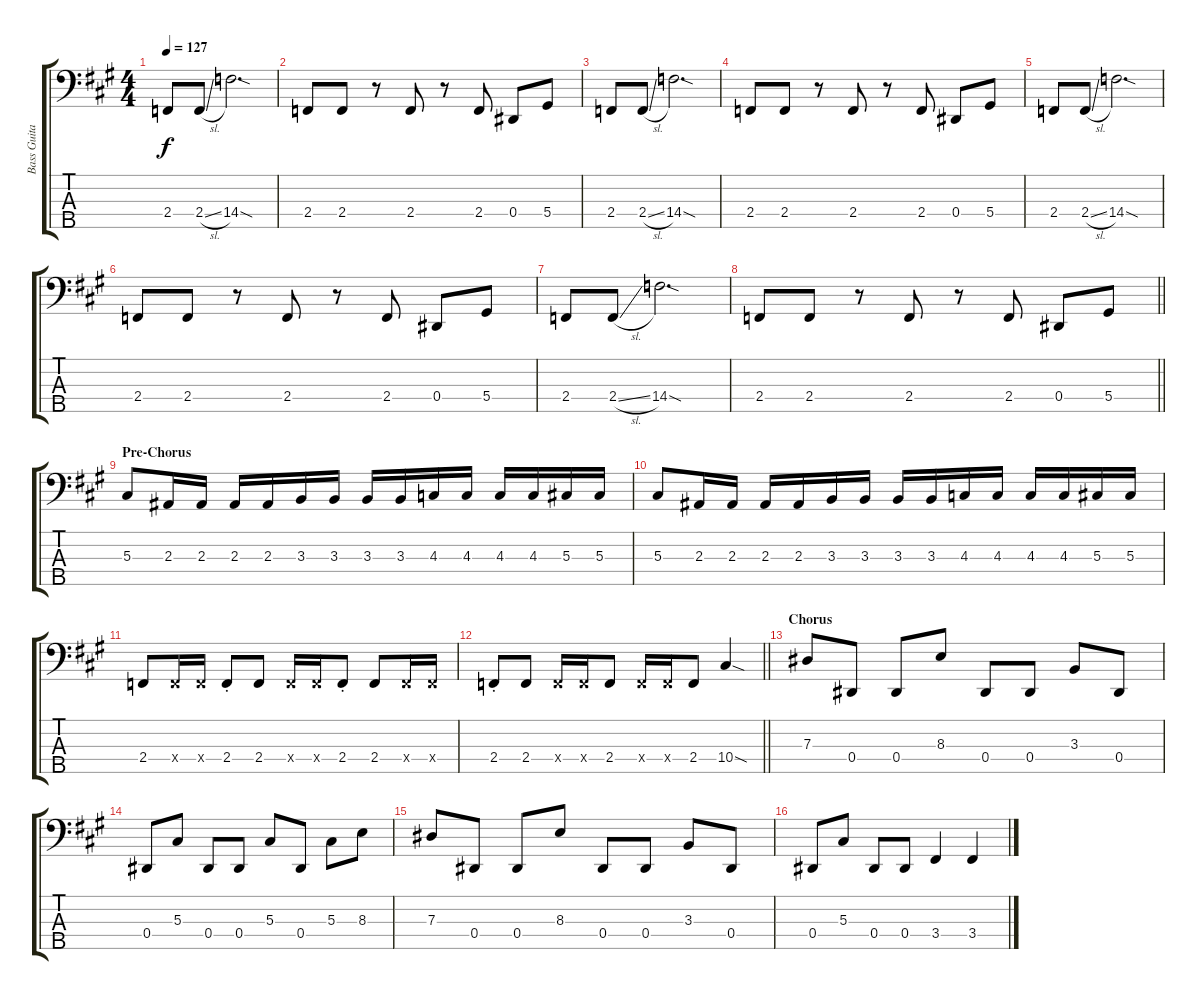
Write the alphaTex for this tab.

\track ("Bass Guitar" "Bass Guita") {instrument electricbasspick}
\staff {score tabs}
\tuning (Gb2 Db2 Ab1 Eb1 Bb0) {hide}
\ts (4 4)
\tempo 127
\clef f4
\ks a
2.4.8{dy f} 2.4{sl}.8 14.4{sod}.2{d} |
2.4.8 2.4.8 r.8 2.4.8 r.8 2.4.8 0.4.8 5.4.8 |
2.4.8 2.4{sl}.8 14.4{sod}.2{d} |
2.4.8 2.4.8 r.8 2.4.8 r.8 2.4.8 0.4.8 5.4.8 |
2.4.8 2.4{sl}.8 14.4{sod}.2{d} |
2.4.8 2.4.8 r.8 2.4.8 r.8 2.4.8 0.4.8 5.4.8 |
2.4.8 2.4{sl}.8 14.4{sod}.2{d} |
\barLineRight lightlight
2.4.8 2.4.8 r.8 2.4.8 r.8 2.4.8 0.4.8 5.4.8 |
\section ("" "Pre-Chorus")
5.3.8 2.3.16 2.3.16 2.3.16 2.3.16 3.3.16 3.3.16 3.3.16 3.3.16 4.3.16 4.3.16 4.3.16 4.3.16 5.3.16 5.3.16 |
5.3.8 2.3.16 2.3.16 2.3.16 2.3.16 3.3.16 3.3.16 3.3.16 3.3.16 4.3.16 4.3.16 4.3.16 4.3.16 5.3.16 5.3.16 |
2.4.8 2.4{x}.16 2.4{x}.16 2.4{st}.8 2.4.8 2.4{x}.16 2.4{x}.16 2.4{st}.8 2.4.8 2.4{x}.16 2.4{x}.16 |
\barLineRight lightlight
2.4{st}.8 2.4.8 2.4{x}.16 2.4{x}.16 2.4.8 2.4{x}.16 2.4{x}.16 2.4.8 10.4{sod}.4 |
\section ("" "Chorus")
7.3.8 0.4.8 0.4.8 8.3.8 0.4.8 0.4.8 3.3.8 0.4.8 |
0.4.8 5.3.8 0.4.8 0.4.8 5.3.8 0.4.8 5.3.8 8.3.8 |
7.3.8 0.4.8 0.4.8 8.3.8 0.4.8 0.4.8 3.3.8 0.4.8 |
0.4.8 5.3.8 0.4.8 0.4.8 3.4.4 3.4.4
